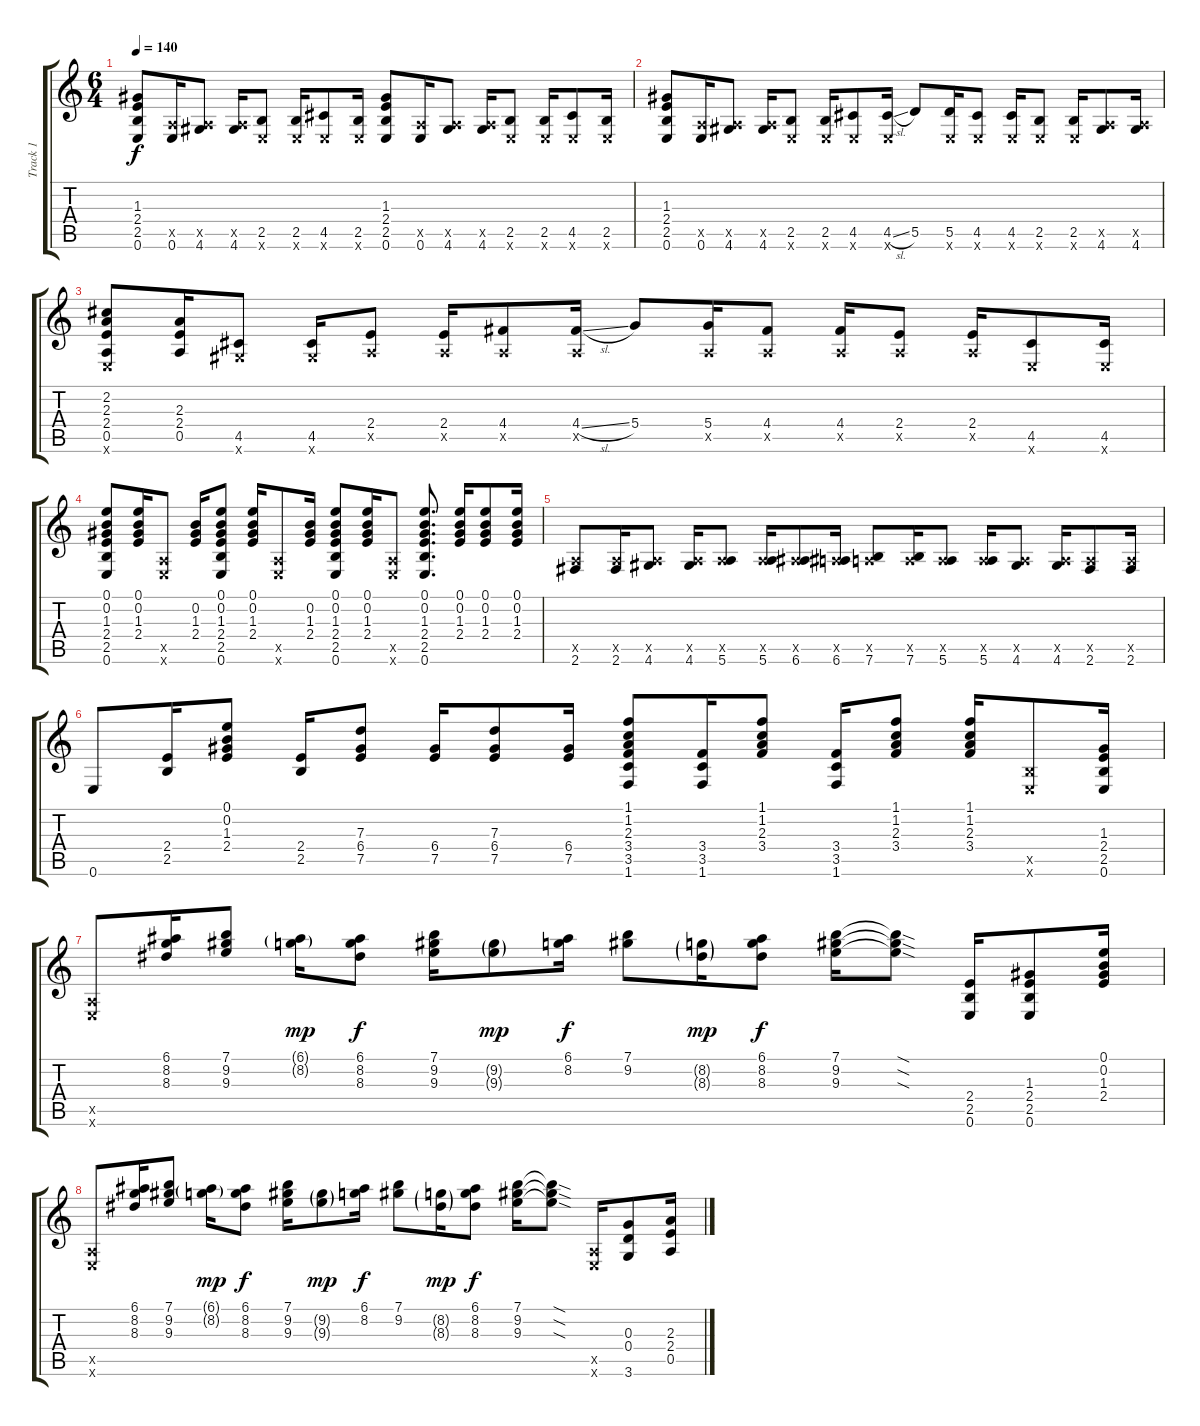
\track ("Track 1" "Track 1") {instrument acousticguitarsteel}
\staff {score tabs}
\tuning (E4 B3 G3 D3 A2 E2) {hide}
\ts (6 4)
\tempo 140
\clef g2
\ks c
(1.3 2.4 2.5 0.6).8{dy f} (0.5{x} 0.6).16 (0.5{x} 4.6).8 (0.5{x} 4.6).16 (2.5 0.6{x}).8 (2.5 0.6{x}).16 (4.5 0.6{x}).8 (2.5 0.6{x}).16 (1.3 2.4 2.5 0.6).8 (0.5{x} 0.6).16 (0.5{x} 4.6).8 (0.5{x} 4.6).16 (2.5 0.6{x}).8 (2.5 0.6{x}).16 (4.5 0.6{x}).8 (2.5 0.6{x}).16 |
(1.3 2.4 2.5 0.6).8 (0.5{x} 0.6).16 (0.5{x} 4.6).8 (0.5{x} 4.6).16 (2.5 0.6{x}).8 (2.5 0.6{x}).16 (4.5 0.6{x}).8 (4.5{sl} 0.6{x}).16 5.5.8 (5.5 0.6{x}).16 (4.5 0.6{x}).8 (4.5 0.6{x}).16 (2.5 0.6{x}).8 (2.5 0.6{x}).16 (0.5{x} 4.6).8 (0.5{x} 4.6).16 |
(2.2 2.3 2.4 0.5 0.6{x}).8 (2.3 2.4 0.5).16 (4.5 4.6{x}).8 (4.5 4.6{x}).16 (2.4 0.5{x}).8 (2.4 0.5{x}).16 (4.4 0.5{x}).8 (4.4{sl} 0.5{x}).16 5.4.8 (5.4 0.5{x}).16 (4.4 0.5{x}).8 (4.4 0.5{x}).16 (2.4 0.5{x}).8 (2.4 0.5{x}).16 (4.5 0.6{x}).8 (4.5 0.6{x}).16 |
(0.1 0.2 1.3 2.4 2.5 0.6).8 (0.1 0.2 1.3 2.4).16 (0.5{x} 0.6{x}).8 (0.2 1.3 2.4).16 (0.1 0.2 1.3 2.4 2.5 0.6).8 (0.1 0.2 1.3 2.4).16 (0.5{x} 0.6{x}).8 (0.2 1.3 2.4).16 (0.1 0.2 1.3 2.4 2.5 0.6).8 (0.1 0.2 1.3 2.4).16 (0.5{x} 0.6{x}).8 (0.1 0.2 1.3 2.4 2.5 0.6).8{d} (0.1 0.2 1.3 2.4).16 (0.1 0.2 1.3 2.4).8 (0.1 0.2 1.3 2.4).16 |
(0.5{x} 2.6).8 (0.5{x} 2.6).16 (0.5{x} 4.6).8 (0.5{x} 4.6).16 (0.5{x} 5.6).8 (0.5{x} 5.6).16 (0.5{x} 6.6).8 (0.5{x} 6.6).16 (0.5{x} 7.6).8 (0.5{x} 7.6).16 (0.5{x} 5.6).8 (0.5{x} 5.6).16 (0.5{x} 4.6).8 (0.5{x} 4.6).16 (0.5{x} 2.6).8 (0.5{x} 2.6).16 |
0.6.8 (2.4 2.5).16 (0.1 0.2 1.3 2.4).8 (2.4 2.5).16 (7.3 6.4 7.5).8 (6.4 7.5).16 (7.3 6.4 7.5).8 (6.4 7.5).16 (1.1 1.2 2.3 3.4 3.5 1.6).8 (3.4 3.5 1.6).16 (1.1 1.2 2.3 3.4).8 (3.4 3.5 1.6).16 (1.1 1.2 2.3 3.4).8 (1.1 1.2 2.3 3.4).16 (2.5{x} 0.6{x}).8 (1.3 2.4 2.5 0.6).16 |
(0.5{x} 0.6{x}).8 (6.1 8.2 8.3).16 (7.1 9.2 9.3).8 (6.1{g} 8.2{g}).16{dy mp} (6.1 8.2 8.3).8{dy f} (7.1 9.2 9.3).16 (9.2{g} 9.3{g}).8{dy mp} (6.1 8.2).16{dy f} (7.1 9.2).8 (8.2{g} 8.3{g}).16{dy mp} (6.1 8.2 8.3).8{dy f} (7.1 9.2 9.3).16 (7.1{sod t} 9.2{sod t} 9.3{sod t}).8 (2.4 2.5 0.6).16 (1.3 2.4 2.5 0.6).8 (0.1 0.2 1.3 2.4).16 |
(0.5{x} 0.6{x}).8 (6.1 8.2 8.3).16 (7.1 9.2 9.3).8 (6.1{g} 8.2{g}).16{dy mp} (6.1 8.2 8.3).8{dy f} (7.1 9.2 9.3).16 (9.2{g} 9.3{g}).8{dy mp} (6.1 8.2).16{dy f} (7.1 9.2).8 (8.2{g} 8.3{g}).16{dy mp} (6.1 8.2 8.3).8{dy f} (7.1 9.2 9.3).16 (7.1{sod t} 9.2{sod t} 9.3{sod t}).8 (0.5{x} 0.6{x}).16 (0.3 0.4 3.6).8 (2.3 2.4 0.5).16
